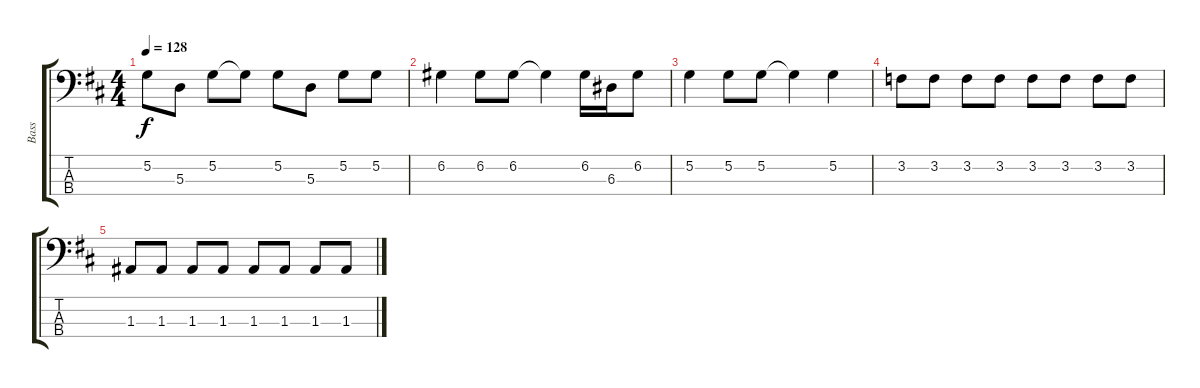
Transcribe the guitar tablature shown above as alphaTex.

\track ("Bass" "Bass") {instrument electricbassfinger}
\staff {score tabs}
\tuning (G2 D2 A1 E1) {hide}
\ts (4 4)
\tempo 128
\clef f4
\ks d
5.2{t}.8{dy f} 5.3.8 5.2.8 5.2{t}.8 5.2.8 5.3.8 5.2.8 5.2.8 |
6.2.4 6.2.8 6.2.8 6.2{t}.4 6.2.16 6.3.16 6.2.8 |
5.2.4 5.2.8 5.2.8 5.2{t}.4 5.2.4 |
3.2.8 3.2.8 3.2.8 3.2.8 3.2.8 3.2.8 3.2.8 3.2.8 |
1.3.8 1.3.8 1.3.8 1.3.8 1.3.8 1.3.8 1.3.8 1.3.8
